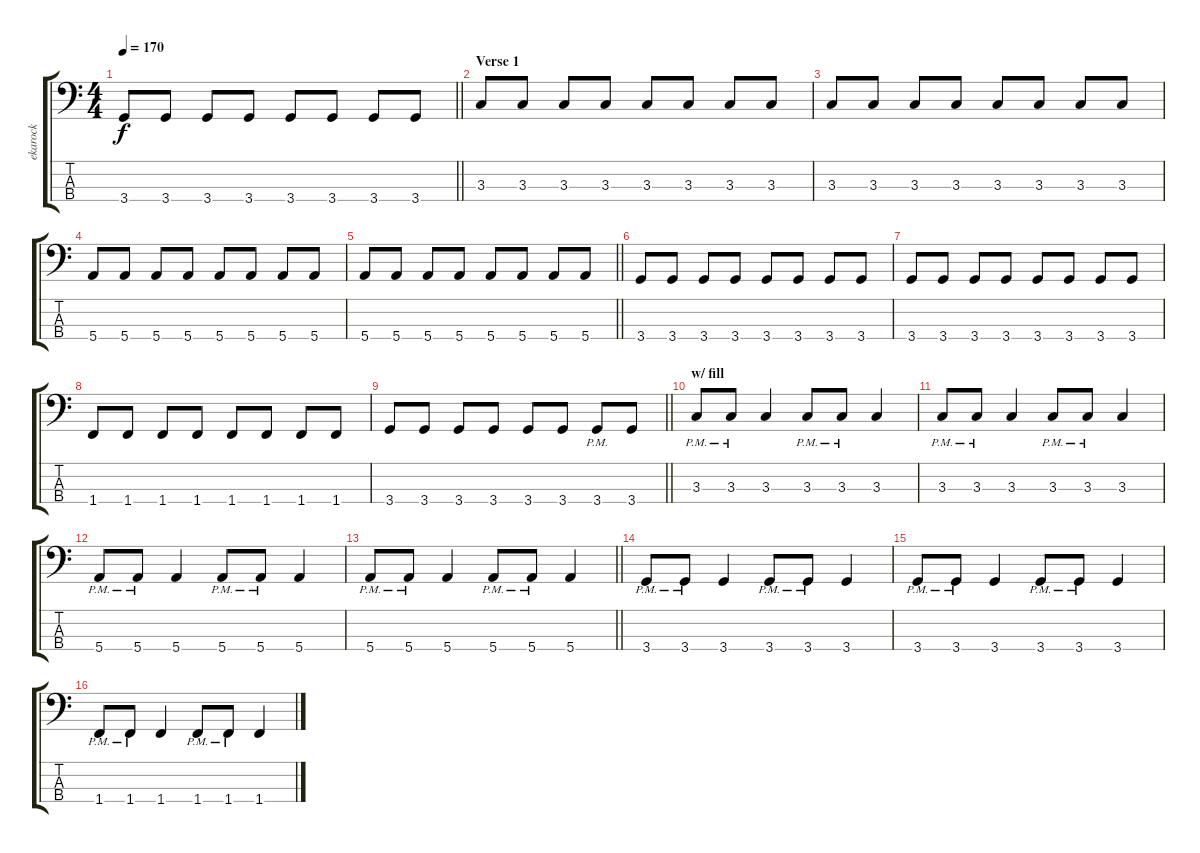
\track ("ekarock" "ekarock") {instrument electricbassfinger}
\staff {score tabs}
\tuning (G2 D2 A1 E1) {hide}
\ts (4 4)
\tempo 170
\clef f4
\barLineRight lightlight
\ks c
3.4.8{dy f} 3.4.8 3.4.8 3.4.8 3.4.8 3.4.8 3.4.8 3.4.8 |
\section ("" "Verse 1")
3.3.8 3.3.8 3.3.8 3.3.8 3.3.8 3.3.8 3.3.8 3.3.8 |
3.3.8 3.3.8 3.3.8 3.3.8 3.3.8 3.3.8 3.3.8 3.3.8 |
5.4.8 5.4.8 5.4.8 5.4.8 5.4.8 5.4.8 5.4.8 5.4.8 |
\barLineRight lightlight
5.4.8 5.4.8 5.4.8 5.4.8 5.4.8 5.4.8 5.4.8 5.4.8 |
3.4.8 3.4.8 3.4.8 3.4.8 3.4.8 3.4.8 3.4.8 3.4.8 |
3.4.8 3.4.8 3.4.8 3.4.8 3.4.8 3.4.8 3.4.8 3.4.8 |
1.4.8 1.4.8 1.4.8 1.4.8 1.4.8 1.4.8 1.4.8 1.4.8 |
\barLineRight lightlight
3.4.8 3.4.8 3.4.8 3.4.8 3.4.8 3.4.8 3.4{pm}.8 3.4.8 |
\section ("" "w/ fill")
3.3{pm}.8 3.3{pm}.8 3.3.4 3.3{pm}.8 3.3{pm}.8 3.3.4 |
3.3{pm}.8 3.3{pm}.8 3.3.4 3.3{pm}.8 3.3{pm}.8 3.3.4 |
5.4{pm}.8 5.4{pm}.8 5.4.4 5.4{pm}.8 5.4{pm}.8 5.4.4 |
\barLineRight lightlight
5.4{pm}.8 5.4{pm}.8 5.4.4 5.4{pm}.8 5.4{pm}.8 5.4.4 |
3.4{pm}.8 3.4{pm}.8 3.4.4 3.4{pm}.8 3.4{pm}.8 3.4.4 |
3.4{pm}.8 3.4{pm}.8 3.4.4 3.4{pm}.8 3.4{pm}.8 3.4.4 |
1.4{pm}.8 1.4{pm}.8 1.4.4 1.4{pm}.8 1.4{pm}.8 1.4.4
